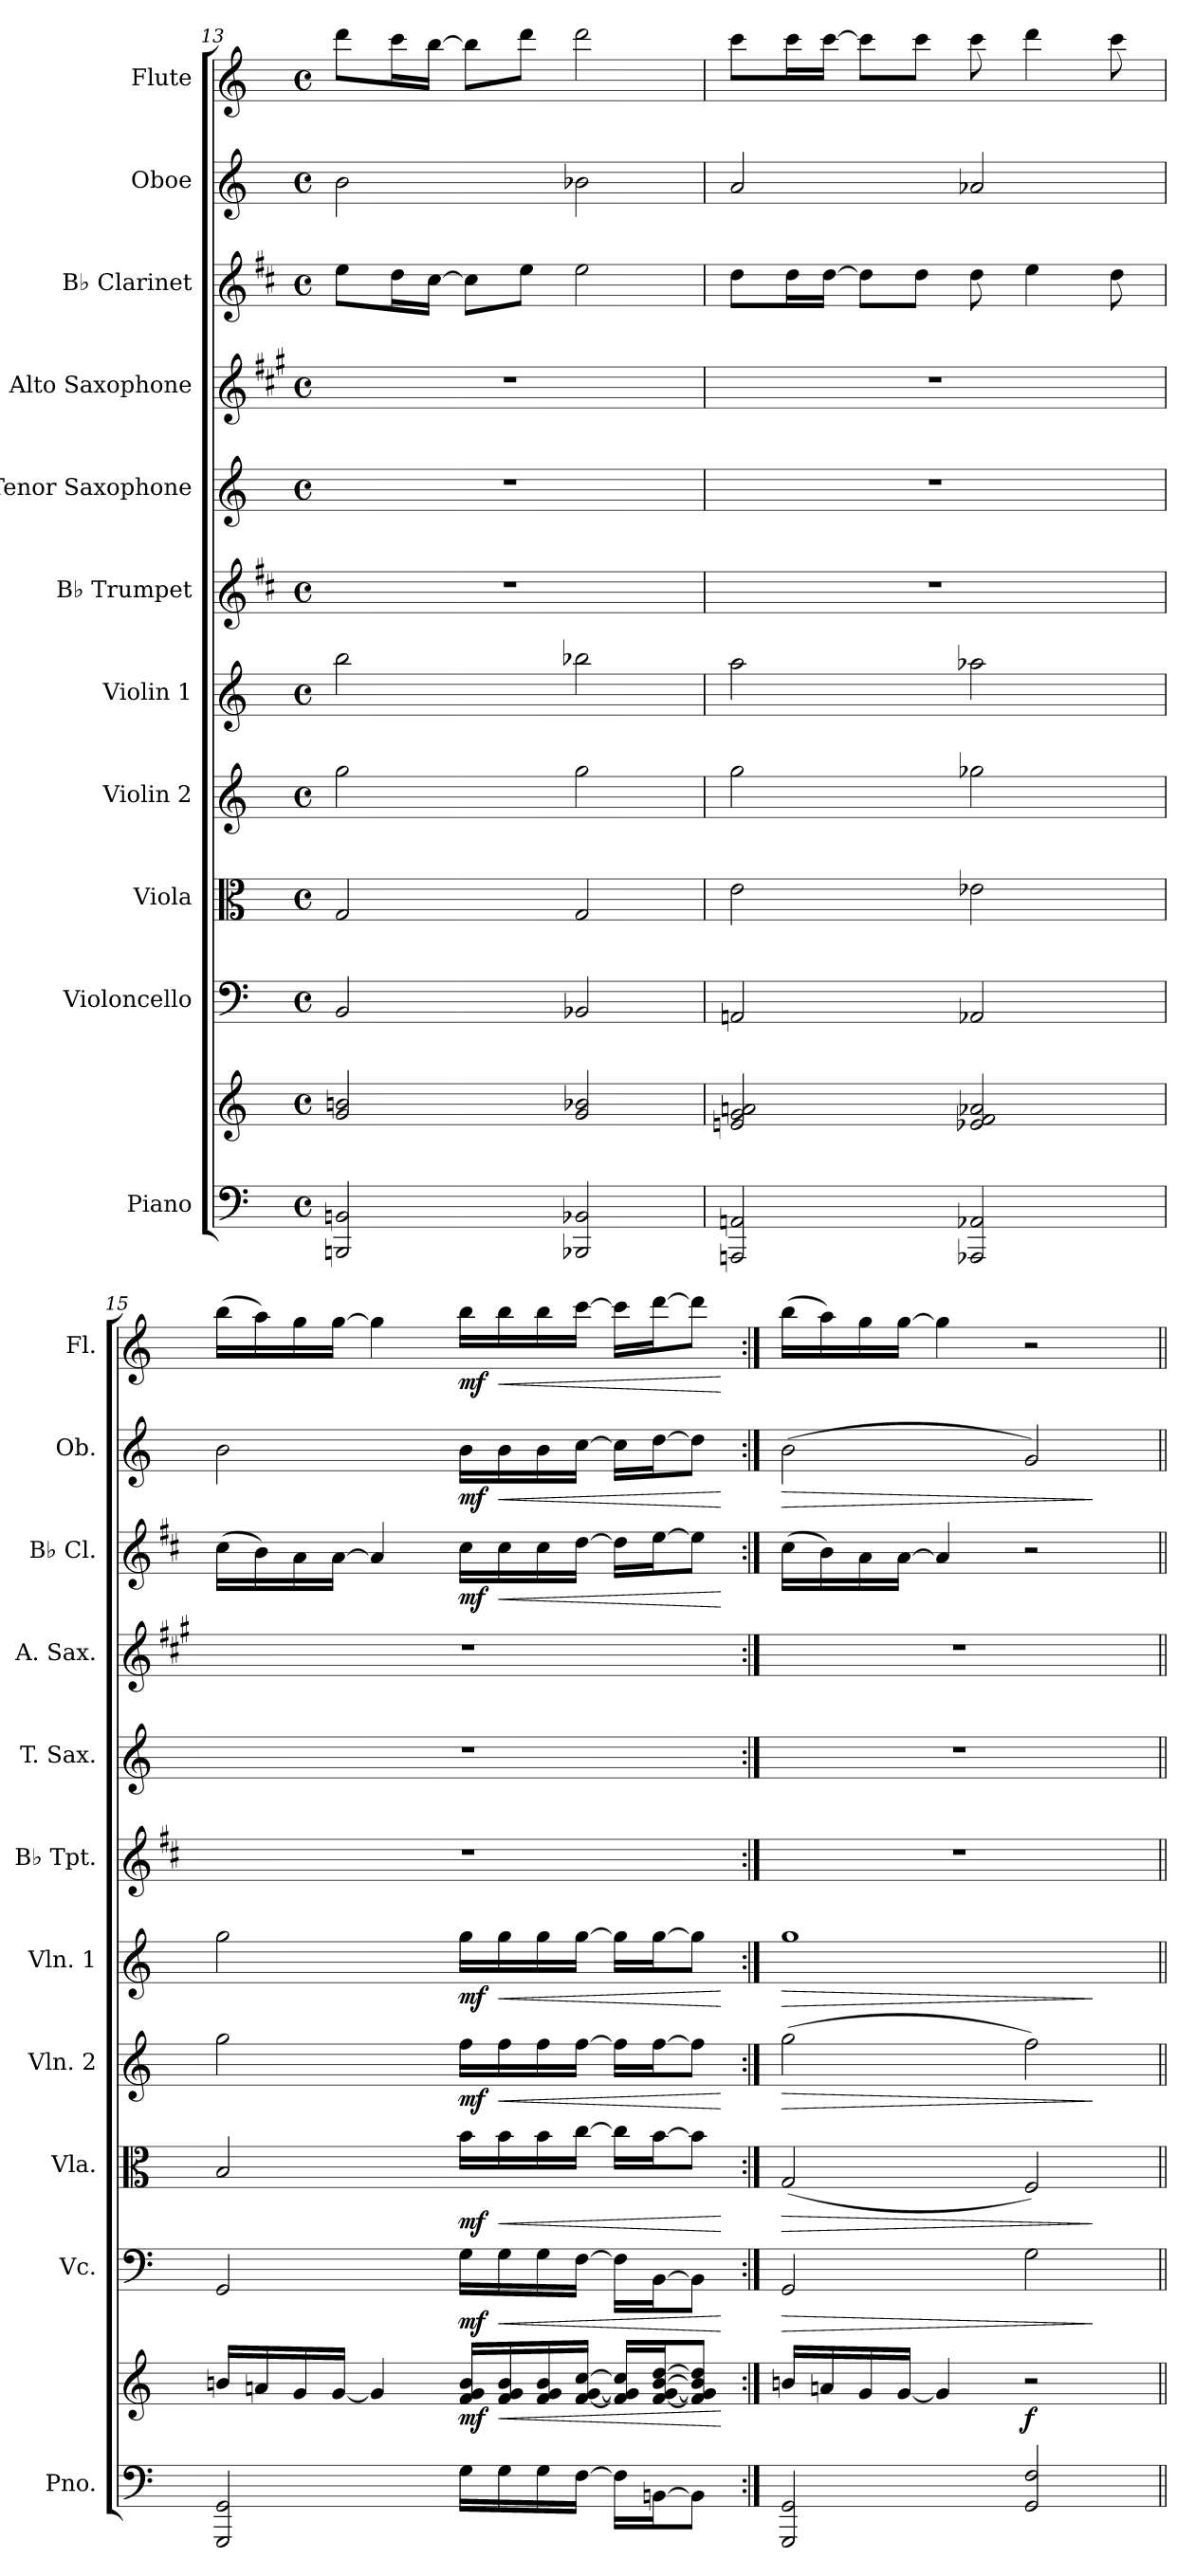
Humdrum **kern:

**kern	**kern	**dynam	**kern	**dynam	**kern	**dynam	**kern	**dynam	**kern	**dynam	**kern	**kern	**kern	**kern	**dynam	**kern	**dynam	**kern	**dynam
*part11	*part11	*part11	*part10	*part10	*part9	*part9	*part8	*part8	*part7	*part7	*part6	*part5	*part4	*part3	*part3	*part2	*part2	*part1	*part1
*staff12	*staff11	*staff11/12	*staff10	*staff10	*staff9	*staff9	*staff8	*staff8	*staff7	*staff7	*staff6	*staff5	*staff4	*staff3	*staff3	*staff2	*staff2	*staff1	*staff1
*I"Piano	*	*	*I"Violoncello	*	*I"Viola	*	*I"Violin 2	*	*I"Violin 1	*	*I"B♭ Trumpet	*I"Tenor Saxophone	*I"Alto Saxophone	*I"B♭ Clarinet	*	*I"Oboe	*	*I"Flute	*
*I'Pno.	*	*	*I'Vc.	*	*I'Vla.	*	*I'Vln. 2	*	*I'Vln. 1	*	*I'B♭ Tpt.	*I'T. Sax.	*I'A. Sax.	*I'B♭ Cl.	*	*I'Ob.	*	*I'Fl.	*
*clefF4	*clefG2	*	*clefF4	*	*clefC3	*	*clefG2	*	*clefG2	*	*clefG2	*clefG2	*clefG2	*clefG2	*	*clefG2	*	*clefG2	*
*	*	*	*	*	*	*	*	*	*	*	*ITrd1c2	*ITrd8c14	*ITrd5c9	*ITrd1c2	*	*	*	*	*
*k[]	*k[]	*	*k[]	*	*k[]	*	*k[]	*	*k[]	*	*k[]	*k[]	*k[]	*k[]	*	*k[]	*	*k[]	*
*M4/4	*M4/4	*	*M4/4	*	*M4/4	*	*M4/4	*	*M4/4	*	*M4/4	*M4/4	*M4/4	*M4/4	*	*M4/4	*	*M4/4	*
*met(c)	*met(c)	*	*met(c)	*	*met(c)	*	*met(c)	*	*met(c)	*	*met(c)	*met(c)	*met(c)	*met(c)	*	*met(c)	*	*met(c)	*
=13	=13	=13	=13	=13	=13	=13	=13	=13	=13	=13	=13	=13	=13	=13	=13	=13	=13	=13	=13
2BBBn/ 2BBn/	2g/ 2bn/	.	2BB/	.	2G/	.	2gg\	.	2bb\	.	1r	1r	1r	8dd\L	.	2b\	.	8ddd\L	.
.	.	.	.	.	.	.	.	.	.	.	.	.	.	16cc\L	.	.	.	16ccc\L	.
.	.	.	.	.	.	.	.	.	.	.	.	.	.	[16b\JJ	.	.	.	[16bb\JJ	.
.	.	.	.	.	.	.	.	.	.	.	.	.	.	8b\L]	.	.	.	8bb\L]	.
.	.	.	.	.	.	.	.	.	.	.	.	.	.	8dd\J	.	.	.	8ddd\J	.
2BBB-X/ 2BB-X/	2g/ 2b-X/	.	2BB-X/	.	2G/	.	2gg\	.	2bb-X\	.	.	.	.	2dd\	.	2b-X\	.	2ddd\	.
=14	=14	=14	=14	=14	=14	=14	=14	=14	=14	=14	=14	=14	=14	=14	=14	=14	=14	=14	=14
2AAAn/ 2AAn/	2en/ 2g/ 2an/	.	2AAn/	.	2e\	.	2gg\	.	2aa\	.	1r	1r	1r	8cc\L	.	2a/	.	8ccc\L	.
.	.	.	.	.	.	.	.	.	.	.	.	.	.	16cc\L	.	.	.	16ccc\L	.
.	.	.	.	.	.	.	.	.	.	.	.	.	.	[16cc\JJ	.	.	.	[16ccc\JJ	.
.	.	.	.	.	.	.	.	.	.	.	.	.	.	8cc\L]	.	.	.	8ccc\L]	.
.	.	.	.	.	.	.	.	.	.	.	.	.	.	8cc\J	.	.	.	8ccc\J	.
2AAA-X/ 2AA-X/	2e-X/ 2f/ 2a-X/	.	2AA-X/	.	2e-X\	.	2gg-X\	.	2aa-X\	.	.	.	.	8cc\	.	2a-X/	.	8ccc\	.
.	.	.	.	.	.	.	.	.	.	.	.	.	.	4dd\	.	.	.	4ddd\	.
.	.	.	.	.	.	.	.	.	.	.	.	.	.	8cc\	.	.	.	8ccc\	.
!!LO:PB:g=z
=15	=15	=15	=15	=15	=15	=15	=15	=15	=15	=15	=15	=15	=15	=15	=15	=15	=15	=15	=15
2GGG/ 2GG/	16bn/LL	.	2GG/	.	2B/	.	2gg\	.	2gg\	.	1r	1r	1r	(16b\LL	.	2b\	.	(16bb\LL	.
.	16an/	.	.	.	.	.	.	.	.	.	.	.	.	16a\)	.	.	.	16aa\)	.
.	16g/	.	.	.	.	.	.	.	.	.	.	.	.	16g\	.	.	.	16gg\	.
.	[16g/JJ	.	.	.	.	.	.	.	.	.	.	.	.	[16g\JJ	.	.	.	[16gg\JJ	.
.	4g/]	.	.	.	.	.	.	.	.	.	.	.	.	4g/]	.	.	.	4gg\]	.
!	!	!LO:DY:b	!	!LO:DY:b	!	!LO:DY:b	!	!LO:DY:b	!	!LO:DY:b	!	!	!	!	!LO:DY:b	!	!LO:DY:b	!	!LO:DY:b
16G\LL	16f/ 16g/ 16b/LL	mf	16G\LL	mf	16b\LL	mf	16ff\LL	mf	16gg\LL	mf	.	.	.	16b\LL	mf	16b\LL	mf	16bb\LL	mf
!	!	!LO:HP:b	!	!LO:HP:b	!	!LO:HP:b	!	!LO:HP:b	!	!LO:HP:b	!	!	!	!	!LO:HP:b	!	!LO:HP:b	!	!LO:HP:b
16G\	16f/ 16g/ 16b/	<	16G\	<	16b\	<	16ff\	<	16gg\	<	.	.	.	16b\	<	16b\	<	16bb\	<
16G\	16f/ 16g/ 16b/	.	16G\	.	16b\	.	16ff\	.	16gg\	.	.	.	.	16b\	.	16b\	.	16bb\	.
[16F\JJ	[16f/ [16g/ [16cc/JJ	.	[16F\JJ	.	[16cc\JJ	.	[16ff\JJ	.	[16gg\JJ	.	.	.	.	[16cc\JJ	.	[16cc\JJ	.	[16ccc\JJ	.
16F\LL]	16f/] 16g/] 16cc/]LL	.	16F\LL]	.	16cc\LL]	.	16ff\LL]	.	16gg\LL]	.	.	.	.	16cc\LL]	.	16cc\LL]	.	16ccc\LL]	.
[16BBn\J	[16f/ [16g/ [16b/ [16dd/J	.	[16BB\J	.	[16b\J	.	[16ff\J	.	[16gg\J	.	.	.	.	[16dd\J	.	[16dd\J	.	[16ddd\J	.
8BB\J]	8f/] 8g/] 8b/] 8dd/]J	.	8BB\J]	.	8b\J]	.	8ff\J]	.	8gg\J]	.	.	.	.	8dd\J]	.	8dd\J]	.	8ddd\J]	.
.	.	[	.	[	.	[	.	[	.	[	.	.	.	.	[	.	[	.	[
=16:|!	=16:|!	=16:|!	=16:|!	=16:|!	=16:|!	=16:|!	=16:|!	=16:|!	=16:|!	=16:|!	=16:|!	=16:|!	=16:|!	=16:|!	=16:|!	=16:|!	=16:|!	=16:|!	=16:|!
!	!	!	!	!LO:HP:b	!	!LO:HP:b	!	!LO:HP:b	!	!LO:HP:b	!	!	!	!	!	!	!LO:HP:b	!	!
2GGG/ 2GG/	16bn/LL	.	2GG/	>	(2G/	>	(2gg\	>	1gg	>	1r	1r	1r	(16b\LL	.	(2b\	>	(16bb\LL	.
.	16an/	.	.	.	.	.	.	.	.	.	.	.	.	16a\)	.	.	.	16aa\)	.
.	16g/	.	.	.	.	.	.	.	.	.	.	.	.	16g\	.	.	.	16gg\	.
.	[16g/JJ	.	.	.	.	.	.	.	.	.	.	.	.	[16g\JJ	.	.	.	[16gg\JJ	.
.	4g/]	.	.	.	.	.	.	.	.	.	.	.	.	4g/]	.	.	.	4gg\]	.
!	!	!LO:DY:b	!	!	!	!	!	!	!	!	!	!	!	!	!	!	!	!	!
2GG/ 2F/	2r	f	2G\	.	2F/)	.	2ff\)	.	.	.	.	.	.	2r	.	2g/)	.	2r	.
.	.	.	.	]	.	]	.	]	.	]	.	.	.	.	.	.	]	.	.
=||	=||	=||	=||	=||	=||	=||	=||	=||	=||	=||	=||	=||	=||	=||	=||	=||	=||	=||	=||
*-	*-	*-	*-	*-	*-	*-	*-	*-	*-	*-	*-	*-	*-	*-	*-	*-	*-	*-	*-
